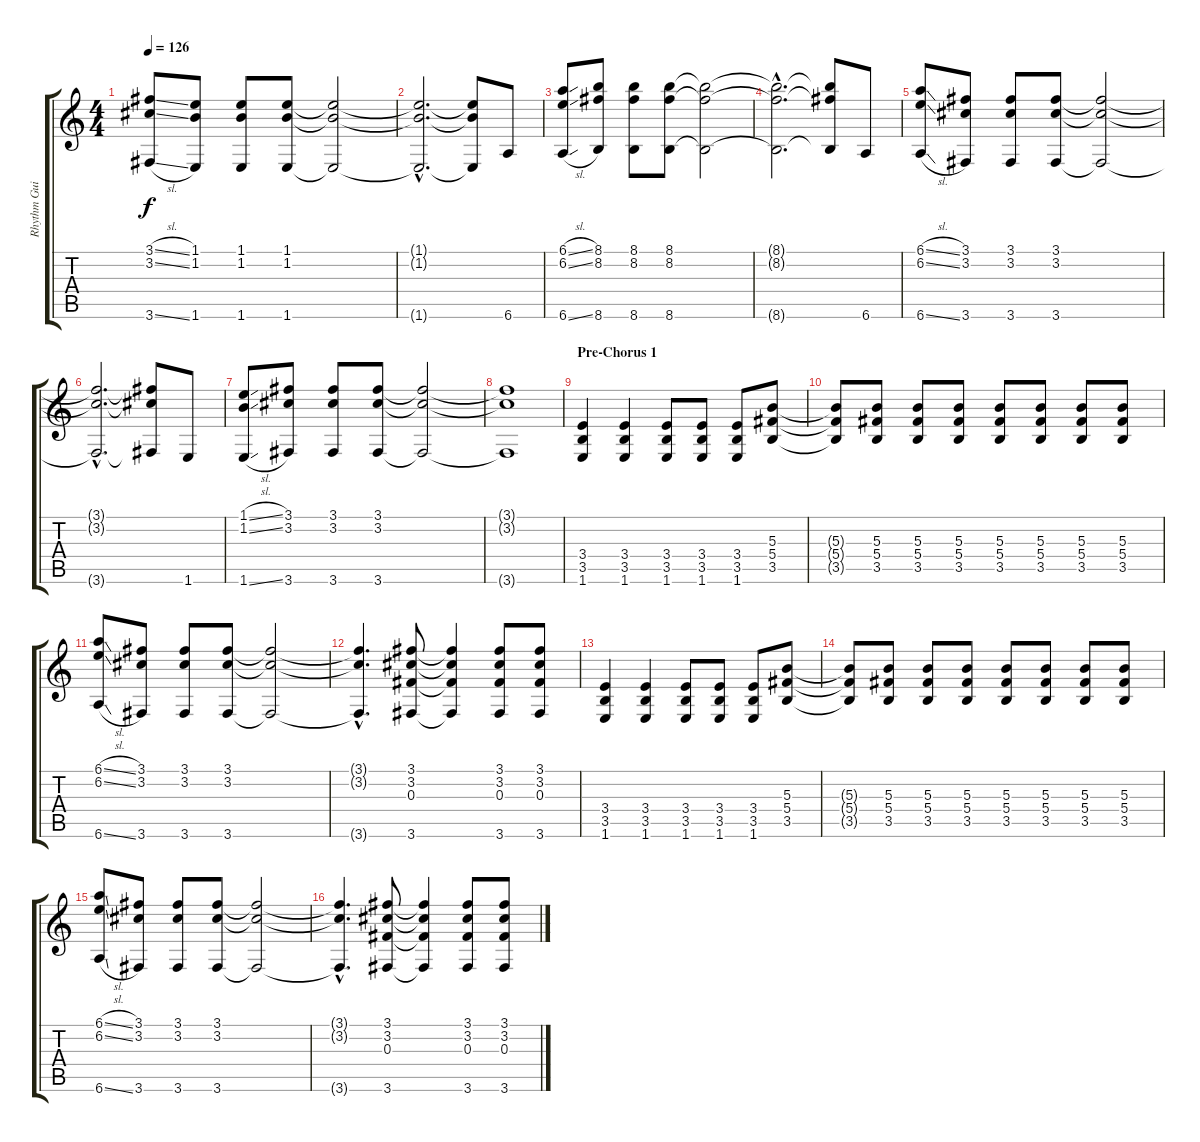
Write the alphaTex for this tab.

\track ("Rhythm Guitar" "Rhythm Gui") {instrument distortionguitar}
\staff {score tabs}
\tuning (Eb4 Bb3 Gb3 Db3 Ab2 Eb2) {hide}
\ts (4 4)
\tempo 126
\clef g2
\ks c
(3.1{sl} 3.2{sl} 3.6{sl}).8{dy f} (1.1 1.2 1.6).8 (1.1 1.2 1.6).8 (1.1 1.2 1.6).8 (1.1{t} 1.2{t} 1.6{t}).2 |
(1.1{hac t} 1.2{hac t} 1.6{hac t}).2{d} (1.1{t} 1.2{t} 1.6{t}).8 6.6.8 |
(6.1{sl} 6.2{sl} 6.6{sl}).8 (8.1 8.2 8.6).8 (8.1 8.2 8.6).8 (8.1 8.2 8.6).8 (8.1{t} 8.2{t} 8.6{t}).2 |
(8.1{hac t} 8.2{hac t} 8.6{hac t}).2{d} (8.1{t} 8.2{t} 8.6{t}).8 6.6.8 |
(6.1{sl} 6.2{sl} 6.6{sl}).8 (3.1 3.2 3.6).8 (3.1 3.2 3.6).8 (3.1 3.2 3.6).8 (3.1{t} 3.2{t} 3.6{t}).2 |
(3.1{hac t} 3.2{hac t} 3.6{hac t}).2{d} (3.1{t} 3.2{t} 3.6{t}).8 1.6.8 |
(1.1{sl} 1.2{sl} 1.6{sl}).8 (3.1 3.2 3.6).8 (3.1 3.2 3.6).8 (3.1 3.2 3.6).8 (3.1{t} 3.2{t} 3.6{t}).2 |
(3.1{t} 3.2{t} 3.6{t}).1 |
\section ("" "Pre-Chorus 1")
(3.4 3.5 1.6).4 (3.4 3.5 1.6).4 (3.4 3.5 1.6).8 (3.4 3.5 1.6).8 (3.4 3.5 1.6).8 (5.3 5.4 3.5).8 |
(5.3{t} 5.4{t} 3.5{t}).8 (5.3 5.4 3.5).8 (5.3 5.4 3.5).8 (5.3 5.4 3.5).8 (5.3 5.4 3.5).8 (5.3 5.4 3.5).8 (5.3 5.4 3.5).8 (5.3 5.4 3.5).8 |
(6.1{sl} 6.2{sl} 6.6{sl}).8 (3.1 3.2 3.6).8 (3.1 3.2 3.6).8 (3.1 3.2 3.6).8 (3.1{t} 3.2{t} 3.6{t}).2 |
(3.1{hac t} 3.2{hac t} 3.6{hac t}).4{d} (3.1 3.2 0.3 3.6).8 (3.1{t} 3.2{t} 0.3{t} 3.6{t}).4 (3.1 3.2 0.3 3.6).8 (3.1 3.2 0.3 3.6).8 |
(3.4 3.5 1.6).4 (3.4 3.5 1.6).4 (3.4 3.5 1.6).8 (3.4 3.5 1.6).8 (3.4 3.5 1.6).8 (5.3 5.4 3.5).8 |
(5.3{t} 5.4{t} 3.5{t}).8 (5.3 5.4 3.5).8 (5.3 5.4 3.5).8 (5.3 5.4 3.5).8 (5.3 5.4 3.5).8 (5.3 5.4 3.5).8 (5.3 5.4 3.5).8 (5.3 5.4 3.5).8 |
(6.1{sl} 6.2{sl} 6.6{sl}).8 (3.1 3.2 3.6).8 (3.1 3.2 3.6).8 (3.1 3.2 3.6).8 (3.1{t} 3.2{t} 3.6{t}).2 |
(3.1{hac t} 3.2{hac t} 3.6{hac t}).4{d} (3.1 3.2 0.3 3.6).8 (3.1{t} 3.2{t} 0.3{t} 3.6{t}).4 (3.1 3.2 0.3 3.6).8 (3.1 3.2 0.3 3.6).8
